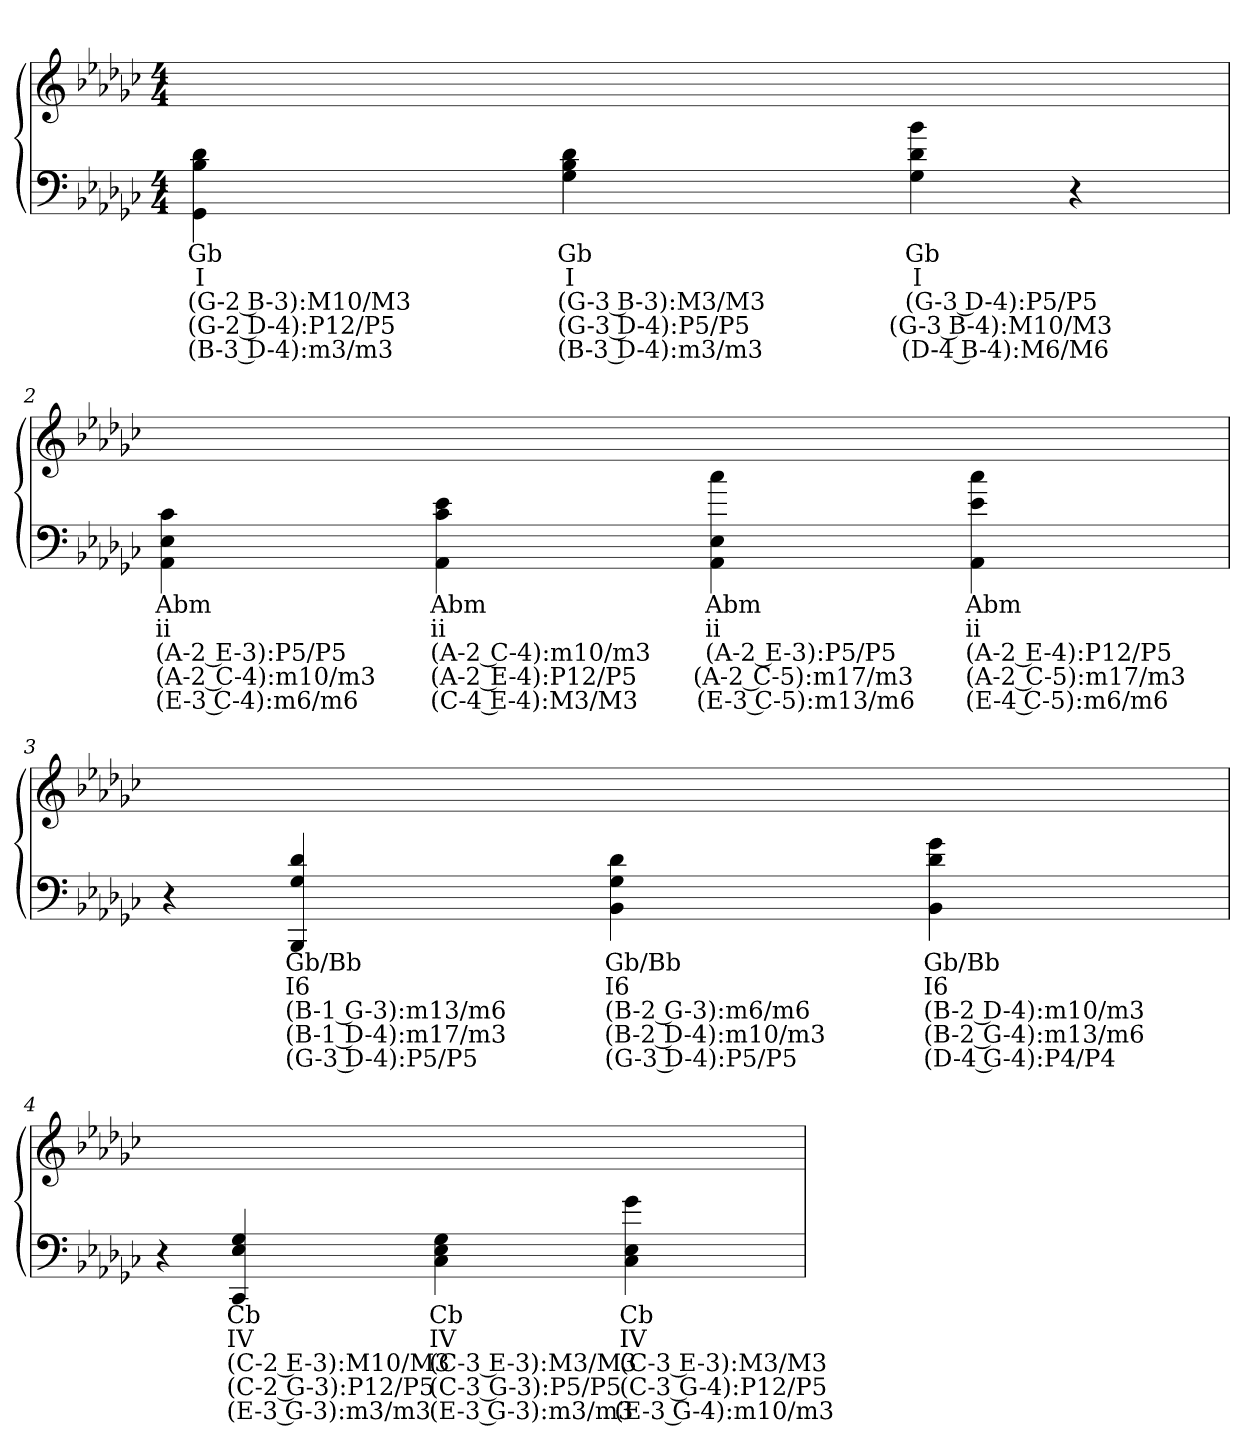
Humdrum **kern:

**kern	**text	**text	**text	**text	**text	**kern
*part2	*part2	*part2	*part2	*part2	*part2	*part1
*staff2	*staff2	*staff2	*staff2	*staff2	*staff2	*staff1
*clefF4	*	*	*	*	*	*clefG2
*k[b-e-a-d-g-c-]	*	*	*	*	*	*k[b-e-a-d-g-c-]
*G-:	*	*	*	*	*	*G-:
*M4/4	*	*	*	*	*	*M4/4
*MM60	*	*	*	*	*	*MM60
=1	=1	=1	=1	=1	=1	=1
4GG- 4B- 4d-	Gb	I	(G-2 B-3):M10/M3	(G-2 D-4):P12/P5	(B-3 D-4):m3/m3	1ryy
4G- 4B- 4d-	Gb	I	(G-3 B-3):M3/M3	(G-3 D-4):P5/P5	(B-3 D-4):m3/m3	.
4G- 4d- 4b-	Gb	I	(G-3 D-4):P5/P5	(G-3 B-4):M10/M3	(D-4 B-4):M6/M6	.
4r	.	.	.	.	.	.
=2	=2	=2	=2	=2	=2	=2
4AA- 4E- 4c-	Abm	ii	(A-2 E-3):P5/P5	(A-2 C-4):m10/m3	(E-3 C-4):m6/m6	1ryy
4AA- 4c- 4e-	Abm	ii	(A-2 C-4):m10/m3	(A-2 E-4):P12/P5	(C-4 E-4):M3/M3	.
4AA- 4E- 4cc-	Abm	ii	(A-2 E-3):P5/P5	(A-2 C-5):m17/m3	(E-3 C-5):m13/m6	.
4AA- 4e- 4cc-	Abm	ii	(A-2 E-4):P12/P5	(A-2 C-5):m17/m3	(E-4 C-5):m6/m6	.
=3	=3	=3	=3	=3	=3	=3
4r	.	.	.	.	.	1ryy
4BBB- 4G- 4d-	Gb/Bb	I6	(B-1 G-3):m13/m6	(B-1 D-4):m17/m3	(G-3 D-4):P5/P5	.
4BB- 4G- 4d-	Gb/Bb	I6	(B-2 G-3):m6/m6	(B-2 D-4):m10/m3	(G-3 D-4):P5/P5	.
4BB- 4d- 4g-	Gb/Bb	I6	(B-2 D-4):m10/m3	(B-2 G-4):m13/m6	(D-4 G-4):P4/P4	.
=4	=4	=4	=4	=4	=4	=4
4r	.	.	.	.	.	1ryy
4CC- 4E- 4G-	Cb	IV	(C-2 E-3):M10/M3	(C-2 G-3):P12/P5	(E-3 G-3):m3/m3	.
4C- 4E- 4G-	Cb	IV	(C-3 E-3):M3/M3	(C-3 G-3):P5/P5	(E-3 G-3):m3/m3	.
4C- 4E- 4g-	Cb	IV	(C-3 E-3):M3/M3	(C-3 G-4):P12/P5	(E-3 G-4):m10/m3	.
=	=	=	=	=	=	=
*-	*-	*-	*-	*-	*-	*-
